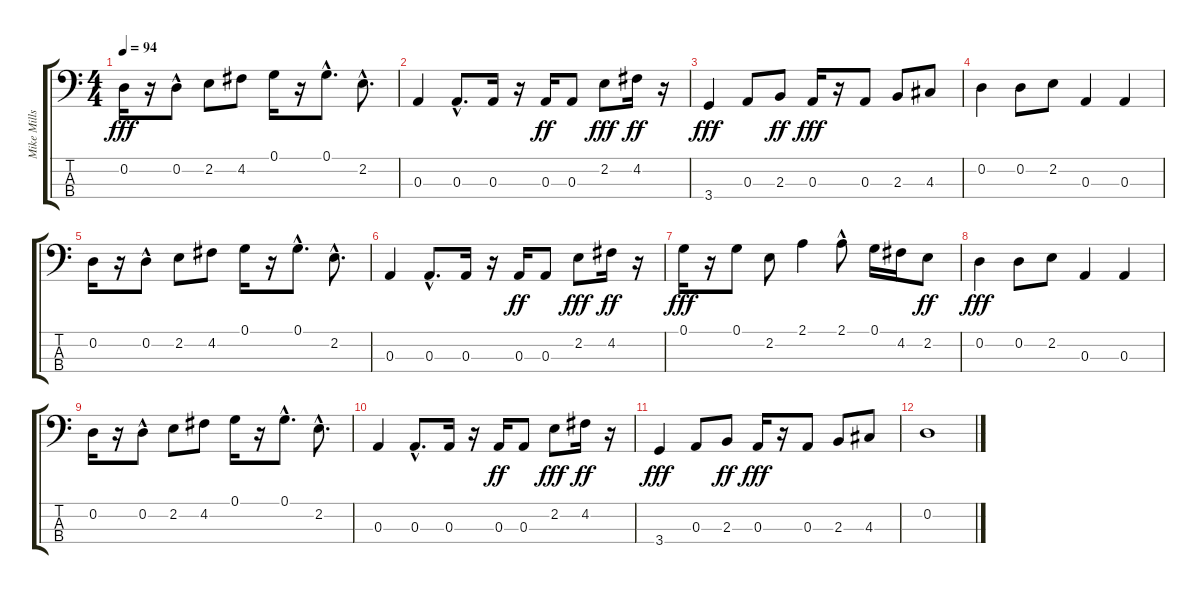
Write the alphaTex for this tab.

\track ("Mike Mills (Bass)" "Mike Mills") {instrument electricbassfinger}
\staff {score tabs}
\tuning (G2 D2 A1 E1) {hide}
\ts (4 4)
\tempo 94
\clef f4
\ks c
0.2.16{dy fff} r.16 0.2{hac}.8 2.2.8 4.2.8 0.1.16 r.16 0.1{hac}.8{d} 2.2{hac}.8{d} |
0.3.4 0.3{hac}.8{d} 0.3.16 r.16 0.3.16{dy ff} 0.3.8 2.2.8{dy fff} 4.2.16{dy ff} r.16 |
3.4.4{dy fff} 0.3.8 2.3.8{dy ff} 0.3.16{dy fff} r.16 0.3.8 2.3.8 4.3.8 |
0.2.4 0.2.8 2.2.8 0.3.4 0.3.4 |
0.2.16 r.16 0.2{hac}.8 2.2.8 4.2.8 0.1.16 r.16 0.1{hac}.8{d} 2.2{hac}.8{d} |
0.3.4 0.3{hac}.8{d} 0.3.16 r.16 0.3.16{dy ff} 0.3.8 2.2.8{dy fff} 4.2.16{dy ff} r.16 |
0.1.16{dy fff} r.16 0.1.8 2.2.8 2.1.4 2.1{hac}.8 0.1.16 4.2.16 2.2.8{dy ff} |
0.2.4{dy fff} 0.2.8 2.2.8 0.3.4 0.3.4 |
0.2.16 r.16 0.2{hac}.8 2.2.8 4.2.8 0.1.16 r.16 0.1{hac}.8{d} 2.2{hac}.8{d} |
0.3.4 0.3{hac}.8{d} 0.3.16 r.16 0.3.16{dy ff} 0.3.8 2.2.8{dy fff} 4.2.16{dy ff} r.16 |
3.4.4{dy fff} 0.3.8 2.3.8{dy ff} 0.3.16{dy fff} r.16 0.3.8 2.3.8 4.3.8 |
0.2.1
